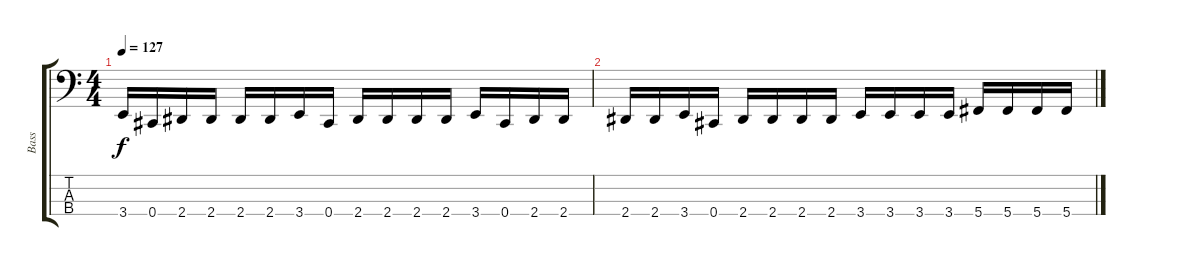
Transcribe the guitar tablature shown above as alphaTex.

\track ("Bass" "Bass") {instrument electricbasspick}
\staff {score tabs}
\tuning (Gb2 Db2 Ab1 Db1) {hide}
\ts (4 4)
\tempo 127
\clef f4
\ks c
3.4.16{dy f} 0.4.16 2.4.16 2.4.16 2.4.16 2.4.16 3.4.16 0.4.16 2.4.16 2.4.16 2.4.16 2.4.16 3.4.16 0.4.16 2.4.16 2.4.16 |
2.4.16 2.4.16 3.4.16 0.4.16 2.4.16 2.4.16 2.4.16 2.4.16 3.4.16 3.4.16 3.4.16 3.4.16 5.4.16 5.4.16 5.4.16 5.4.16
